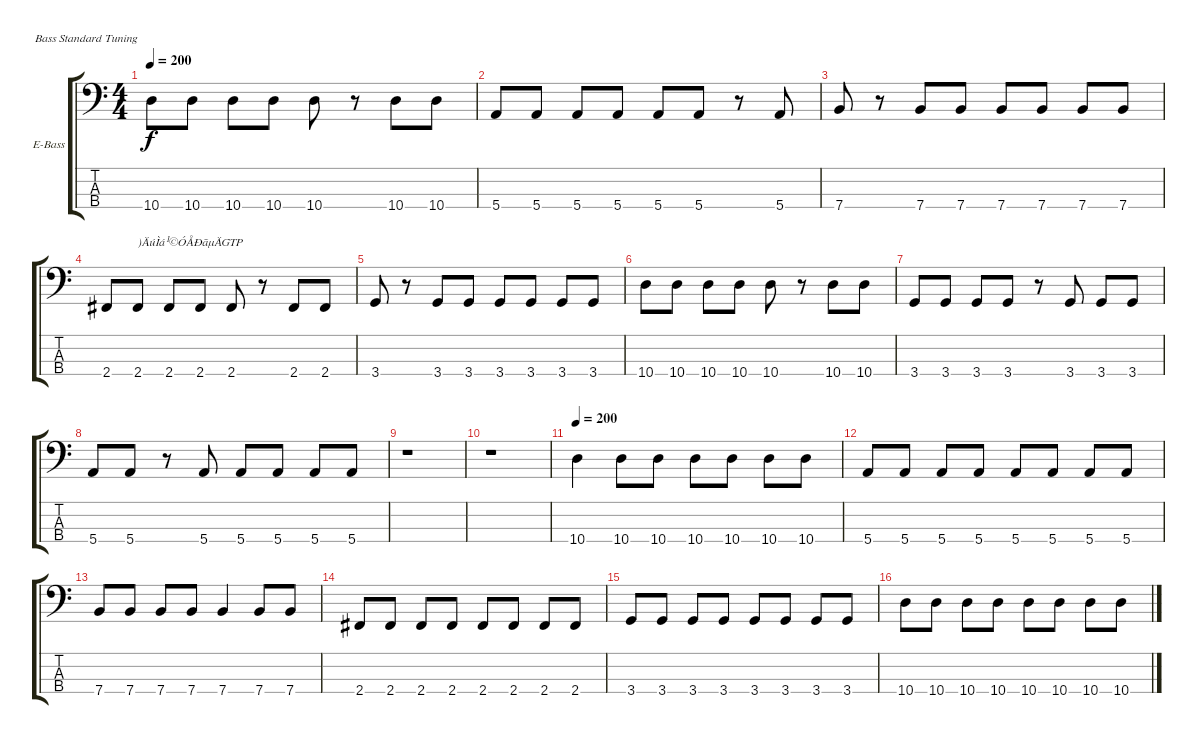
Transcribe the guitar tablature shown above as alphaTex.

\bracketExtendMode groupsimilarinstruments
\firstSystemTrackNameOrientation horizontal
\otherSystemsTrackNameOrientation horizontal
\track ("±´Ë¹" "E-Bass") {instrument electricbassfinger}
\staff {score tabs}
\tuning (G2 D2 A1 E1)
\ts (4 4)
\tempo 200
\clef f4
\ks c
10.4.8{dy f} 10.4.8 10.4.8 10.4.8 10.4.8 r.8 10.4.8 10.4.8 |
5.4.8 5.4.8 5.4.8 5.4.8 5.4.8 5.4.8 r.8 5.4.8 |
7.4.8 r.8 7.4.8 7.4.8 7.4.8 7.4.8 7.4.8 7.4.8 |
2.4.8 2.4.8{txt ")ÄúÌá¹©ÓÅÐãµÄGTP"} 2.4.8 2.4.8 2.4.8 r.8 2.4.8 2.4.8 |
3.4.8 r.8 3.4.8 3.4.8 3.4.8 3.4.8 3.4.8 3.4.8 |
10.4.8 10.4.8 10.4.8 10.4.8 10.4.8 r.8 10.4.8 10.4.8 |
3.4.8 3.4.8 3.4.8 3.4.8 r.8 3.4.8 3.4.8 3.4.8 |
5.4.8 5.4.8 r.8 5.4.8 5.4.8 5.4.8 5.4.8 5.4.8 |
r.1 |
r.1 |
\tempo 200
10.4.4 10.4.8 10.4.8 10.4.8 10.4.8 10.4.8 10.4.8 |
5.4.8 5.4.8 5.4.8 5.4.8 5.4.8 5.4.8 5.4.8 5.4.8 |
7.4.8 7.4.8 7.4.8 7.4.8 7.4.4 7.4.8 7.4.8 |
2.4.8 2.4.8 2.4.8 2.4.8 2.4.8 2.4.8 2.4.8 2.4.8 |
3.4.8 3.4.8 3.4.8 3.4.8 3.4.8 3.4.8 3.4.8 3.4.8 |
10.4.8 10.4.8 10.4.8 10.4.8 10.4.8 10.4.8 10.4.8 10.4.8
